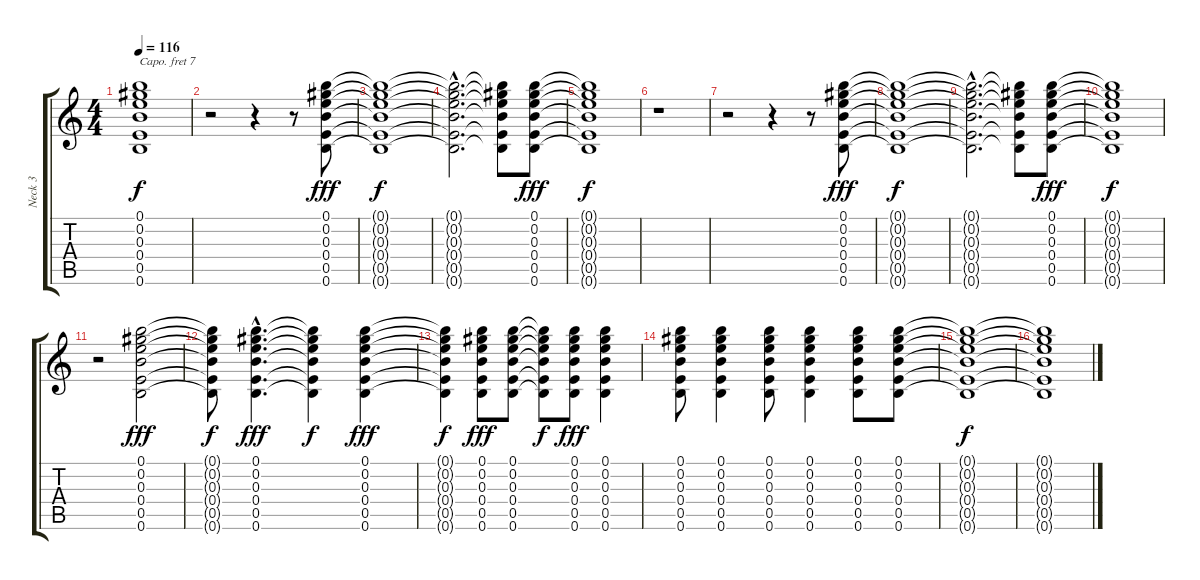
\track ("Neck 3" "Neck 3") {instrument electricguitarclean}
\staff {score tabs}
\capo 7
\tuning (E4 Db4 A3 E3 A2 E2) {hide}
\ts (4 4)
\tempo 116
\clef g2
\ks c
(0.1{t} 0.2{t} 0.3{t} 0.4{t} 0.5{t} 0.6{t}).1{dy f} |
r.2 r.4 r.8 (0.1 0.2 0.3 0.4 0.5 0.6).8{dy fff} |
(0.1{t} 0.2{t} 0.3{t} 0.4{t} 0.5{t} 0.6{t}).1{dy f} |
(0.1{hac t} 0.2{hac t} 0.3{hac t} 0.4{hac t} 0.5{hac t} 0.6{hac t}).2{d} (0.1{t} 0.2{t} 0.3{t} 0.4{t} 0.5{t} 0.6{t}).8 (0.1 0.2 0.3 0.4 0.5 0.6).8{dy fff} |
(0.1{t} 0.2{t} 0.3{t} 0.4{t} 0.5{t} 0.6{t}).1{dy f} |
r.1 |
r.2 r.4 r.8 (0.1 0.2 0.3 0.4 0.5 0.6).8{dy fff} |
(0.1{t} 0.2{t} 0.3{t} 0.4{t} 0.5{t} 0.6{t}).1{dy f} |
(0.1{hac t} 0.2{hac t} 0.3{hac t} 0.4{hac t} 0.5{hac t} 0.6{hac t}).2{d} (0.1{t} 0.2{t} 0.3{t} 0.4{t} 0.5{t} 0.6{t}).8 (0.1 0.2 0.3 0.4 0.5 0.6).8{dy fff} |
(0.1{t} 0.2{t} 0.3{t} 0.4{t} 0.5{t} 0.6{t}).1{dy f} |
r.2 (0.1 0.2 0.3 0.4 0.5 0.6).2{dy fff} |
(0.1{t} 0.2{t} 0.3{t} 0.4{t} 0.5{t} 0.6{t}).8{dy f} (0.1{hac} 0.2{hac} 0.3{hac} 0.4{hac} 0.5{hac} 0.6{hac}).4{d dy fff} (0.1{t} 0.2{t} 0.3{t} 0.4{t} 0.5{t} 0.6{t}).4{dy f} (0.1 0.2 0.3 0.4 0.5 0.6).4{dy fff} |
(0.1{t} 0.2{t} 0.3{t} 0.4{t} 0.5{t} 0.6{t}).4{dy f} (0.1 0.2 0.3 0.4 0.5 0.6).8{dy fff} (0.1 0.2 0.3 0.4 0.5 0.6).8 (0.1{t} 0.2{t} 0.3{t} 0.4{t} 0.5{t} 0.6{t}).8{dy f} (0.1 0.2 0.3 0.4 0.5 0.6).8{dy fff} (0.1 0.2 0.3 0.4 0.5 0.6).4 |
(0.1 0.2 0.3 0.4 0.5 0.6).8 (0.1 0.2 0.3 0.4 0.5 0.6).4 (0.1 0.2 0.3 0.4 0.5 0.6).8 (0.1 0.2 0.3 0.4 0.5 0.6).4 (0.1 0.2 0.3 0.4 0.5 0.6).8 (0.1 0.2 0.3 0.4 0.5 0.6).8 |
(0.1{t} 0.2{t} 0.3{t} 0.4{t} 0.5{t} 0.6{t}).1{dy f} |
(0.1{t} 0.2{t} 0.3{t} 0.4{t} 0.5{t} 0.6{t}).1
